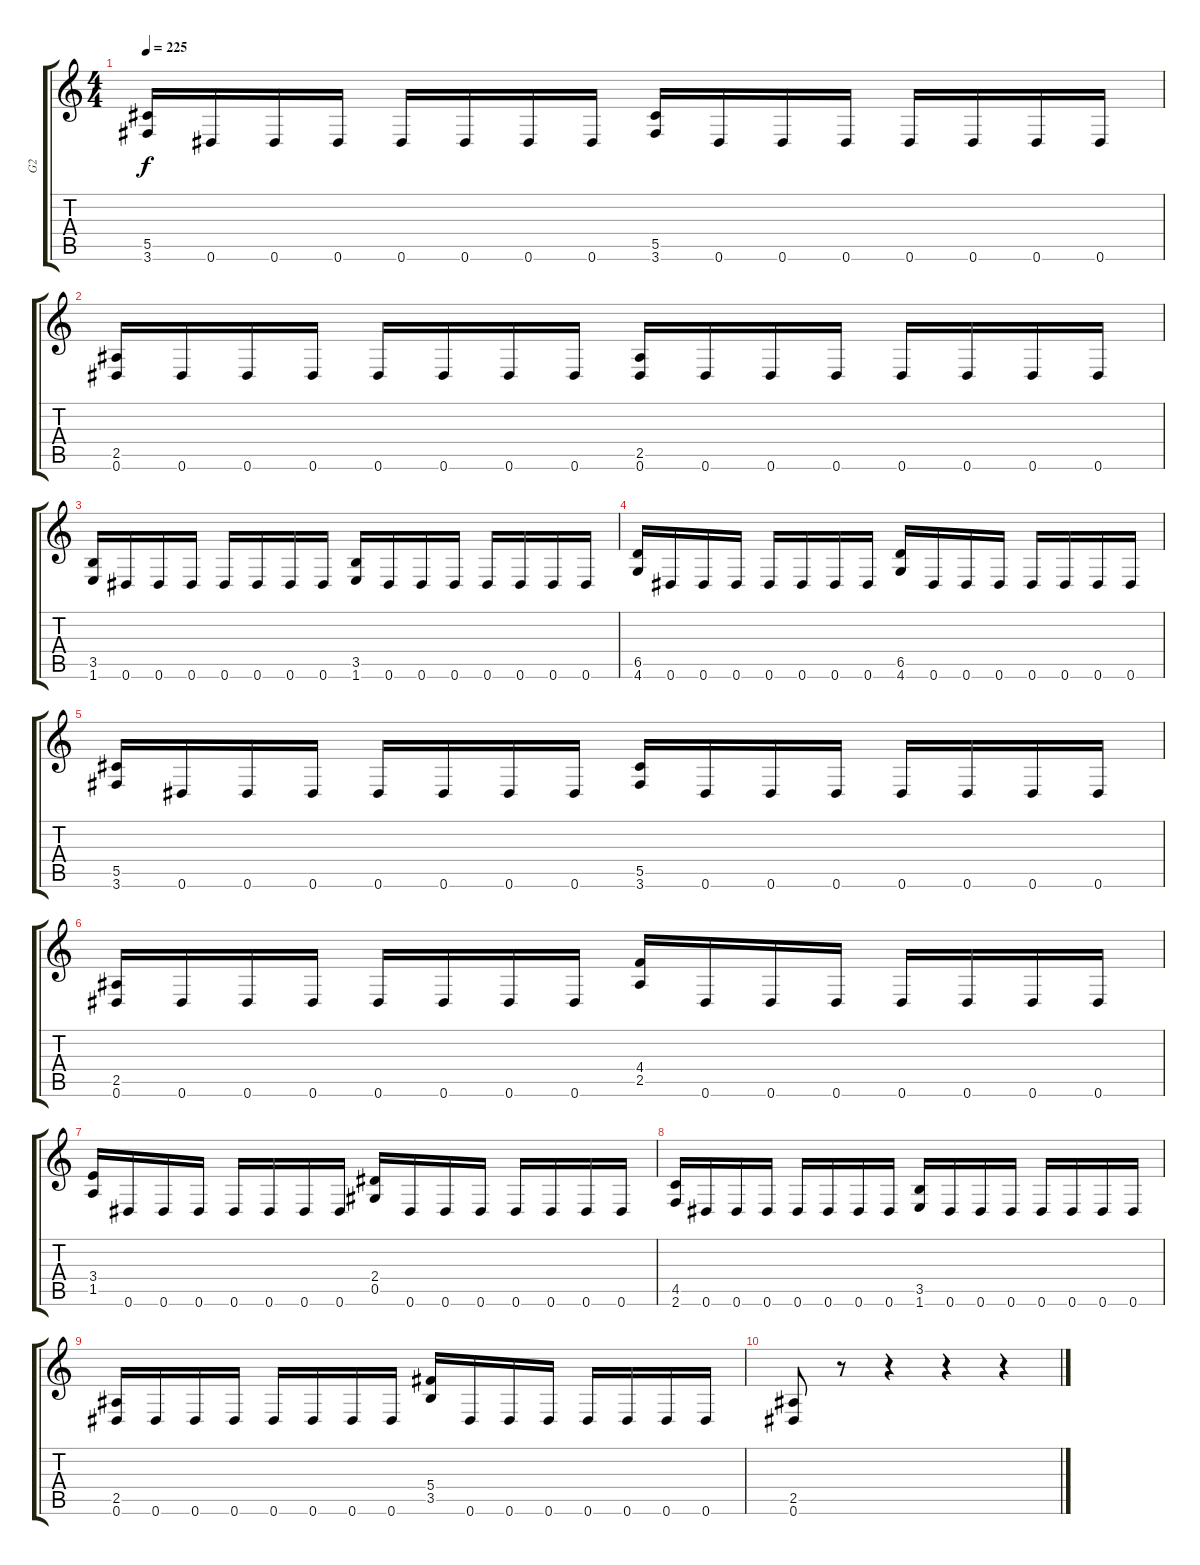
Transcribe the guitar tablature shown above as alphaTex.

\track ("G2" "G2") {instrument distortionguitar}
\staff {score tabs}
\tuning (Eb4 Bb3 Gb3 Db3 Ab2 Eb2) {hide}
\ts (4 4)
\tempo 225
\clef g2
\ks c
(5.5 3.6).16{dy f} 0.6.16 0.6.16 0.6.16 0.6.16 0.6.16 0.6.16 0.6.16 (5.5 3.6).16 0.6.16 0.6.16 0.6.16 0.6.16 0.6.16 0.6.16 0.6.16 |
(2.5 0.6).16 0.6.16 0.6.16 0.6.16 0.6.16 0.6.16 0.6.16 0.6.16 (2.5 0.6).16 0.6.16 0.6.16 0.6.16 0.6.16 0.6.16 0.6.16 0.6.16 |
(3.5 1.6).16 0.6.16 0.6.16 0.6.16 0.6.16 0.6.16 0.6.16 0.6.16 (3.5 1.6).16 0.6.16 0.6.16 0.6.16 0.6.16 0.6.16 0.6.16 0.6.16 |
(6.5 4.6).16 0.6.16 0.6.16 0.6.16 0.6.16 0.6.16 0.6.16 0.6.16 (6.5 4.6).16 0.6.16 0.6.16 0.6.16 0.6.16 0.6.16 0.6.16 0.6.16 |
(5.5 3.6).16 0.6.16 0.6.16 0.6.16 0.6.16 0.6.16 0.6.16 0.6.16 (5.5 3.6).16 0.6.16 0.6.16 0.6.16 0.6.16 0.6.16 0.6.16 0.6.16 |
(2.5 0.6).16 0.6.16 0.6.16 0.6.16 0.6.16 0.6.16 0.6.16 0.6.16 (4.4 2.5).16 0.6.16 0.6.16 0.6.16 0.6.16 0.6.16 0.6.16 0.6.16 |
(3.4 1.5).16 0.6.16 0.6.16 0.6.16 0.6.16 0.6.16 0.6.16 0.6.16 (2.4 0.5).16 0.6.16 0.6.16 0.6.16 0.6.16 0.6.16 0.6.16 0.6.16 |
(4.5 2.6).16 0.6.16 0.6.16 0.6.16 0.6.16 0.6.16 0.6.16 0.6.16 (3.5 1.6).16 0.6.16 0.6.16 0.6.16 0.6.16 0.6.16 0.6.16 0.6.16 |
(2.5 0.6).16 0.6.16 0.6.16 0.6.16 0.6.16 0.6.16 0.6.16 0.6.16 (5.4 3.5).16 0.6.16 0.6.16 0.6.16 0.6.16 0.6.16 0.6.16 0.6.16 |
(2.5 0.6).8 r.8 r.4 r.4 r.4
